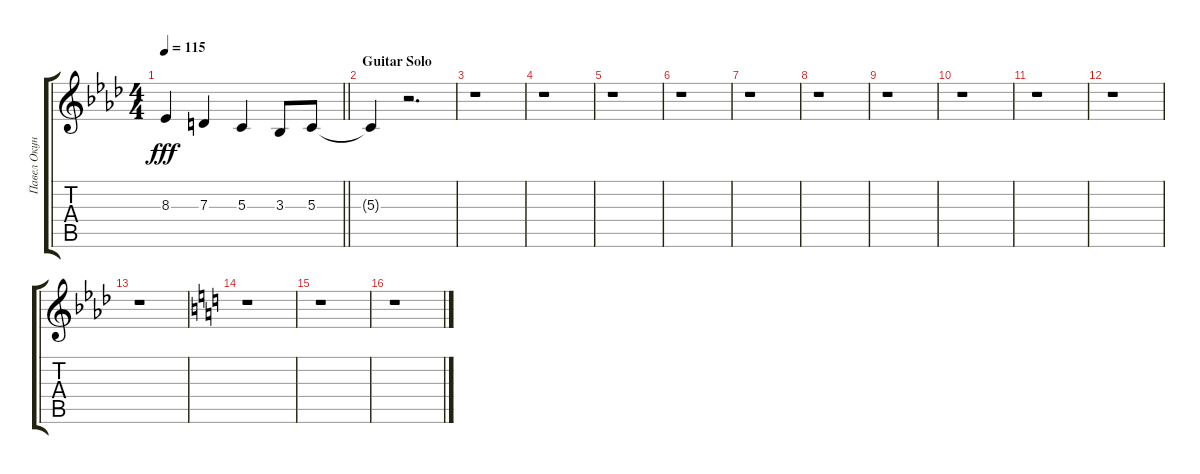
\track ("Павел Окунев" "Павел Окун") {instrument altosax}
\staff {score tabs}
\tuning (E4 B3 G3 D3 A2 E2) {hide}
\ts (4 4)
\tempo 115
\clef g2
\barLineRight lightlight
\ks ab
8.3{t}.4{dy fff} 7.3.4 5.3.4 3.3.8 5.3.8 |
\section ("" "Guitar Solo")
5.3{t}.4 r.2{d} |
r.1 |
r.1 |
r.1 |
r.1 |
r.1 |
r.1 |
r.1 |
r.1 |
r.1 |
r.1 |
r.1 |
\ks c
r.1 |
r.1 |
r.1
